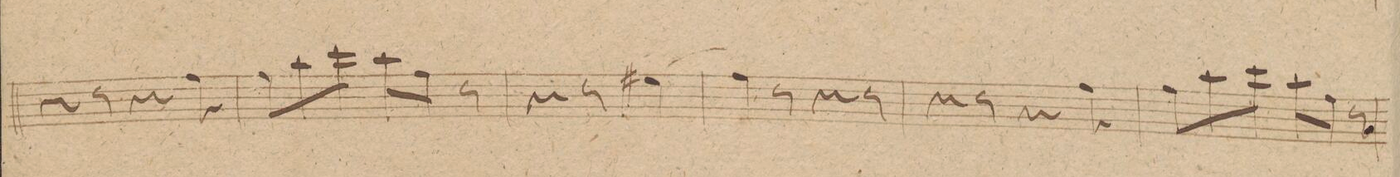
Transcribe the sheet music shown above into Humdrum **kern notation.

**kern	**dynam
*I"Fagotto 1mo	*
*clefF4	*
*k[]	*
*M6/8	*
4r	.
8r	.
4r	.
8A\	.
=136	=136
8A\L	.
8c\	.
8e\J	.
8c\L	.
8A\J	.
8r	.
=137	=137
4r	.
8r	.
(4.G#X\	.
=138	=138
4A\)	.
8r	.
4r	.
8r	.
=139	=139
4r	.
8r	.
4r	.
8A\	.
=140	=140
8A\L	.
8c\	.
8e\J	.
8c\L	.
8A\J	.
8r	.
=141	=141
*-	*-
